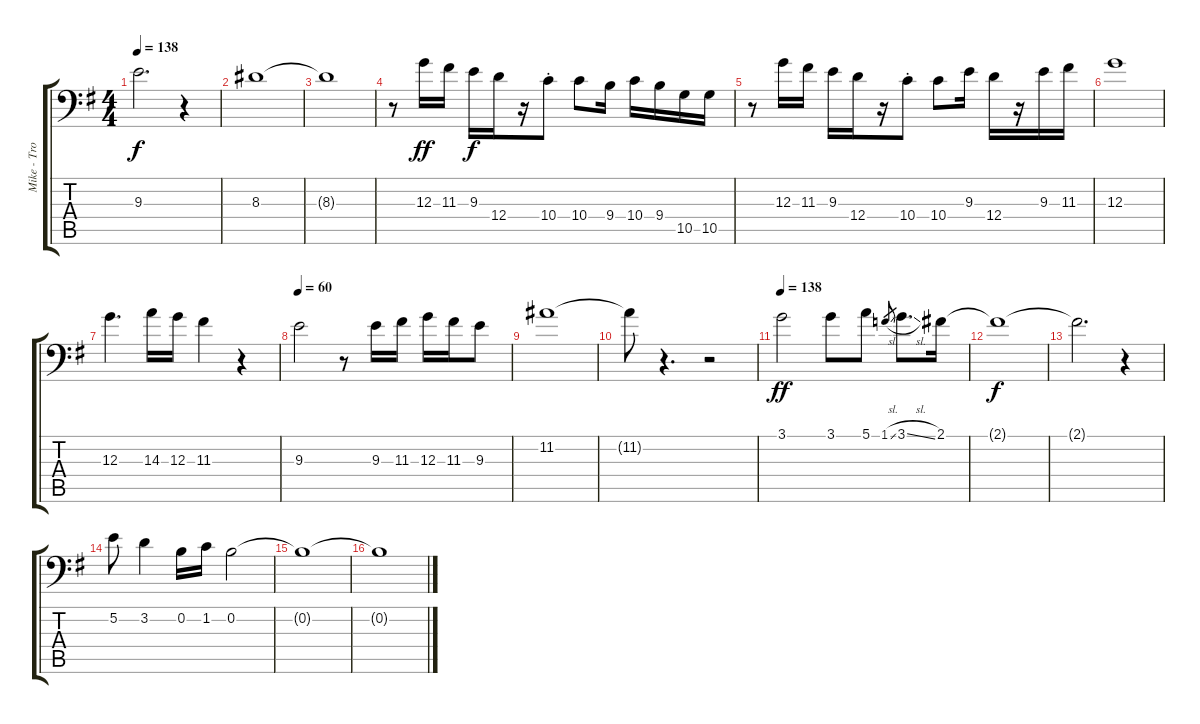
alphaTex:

\track ("Mike - Trombone" "Mike - Tro") {instrument trombone}
\staff {score tabs}
\tuning (E4 B3 G3 D3 A2 A1) {hide}
\ts (4 4)
\tempo 138
\clef f4
\ks g
9.3{t}.2{d dy f} r.4 |
8.3.1 |
8.3{t}.1 |
r.8 12.3.16{dy ff} 11.3.16 9.3.16{dy f} 12.4.16 r.16 10.4{st}.8 10.4.8 9.4.16 10.4.16 9.4.16 10.5.16 10.5.16 |
r.8 12.3.16 11.3.16 9.3.16 12.4.16 r.16 10.4{st}.8 10.4.8 9.3.16 12.4.16 r.16 9.3.16 11.3.16 |
12.3.1 |
12.3.4{d} 14.3.16 12.3.16 11.3.4 r.4 |
\tempo 60
9.3.2 r.8 9.3.16 11.3.16 12.3.16 11.3.16 9.3.8 |
11.2.1 |
11.2{t}.8 r.4{d} r.2 |
\tempo 138
3.1.2{dy ff} 3.1.8 5.1.8 1.1{sl}.8{gr} 3.1{sl}.8{d} 2.1.16 |
2.1{t}.1{dy f} |
2.1{t}.2{d} r.4 |
5.2.8 3.2.4 0.2.16 1.2.16 0.2.2{volume 0} |
0.2{t}.1 |
0.2{t}.1
